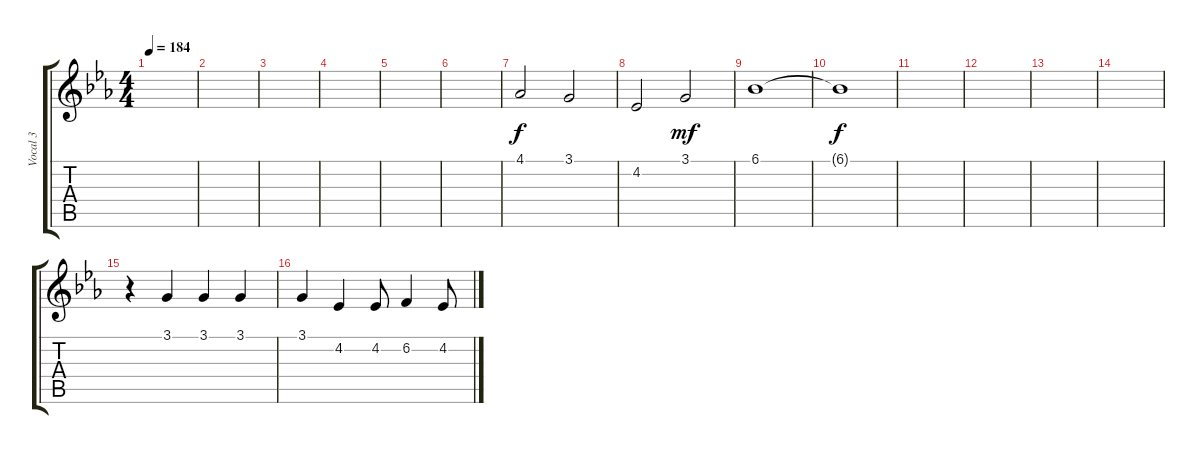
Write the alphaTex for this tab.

\track ("Vocal 3" "Vocal 3") {instrument altosax}
\staff {score tabs}
\tuning (E4 B3 G3 D3 A2 E2) {hide}
\ts (4 4)
\tempo 184
\clef g2
\ks eb
|
|
|
|
|
|
4.1.2{dy f} 3.1.2 |
4.2.2 3.1.2{dy mf} |
6.1.1 |
6.1{t}.1{dy f} |
|
|
|
|
r.4 3.1.4 3.1.4 3.1.4 |
3.1.4 4.2.4 4.2.8 6.2.4 4.2.8
